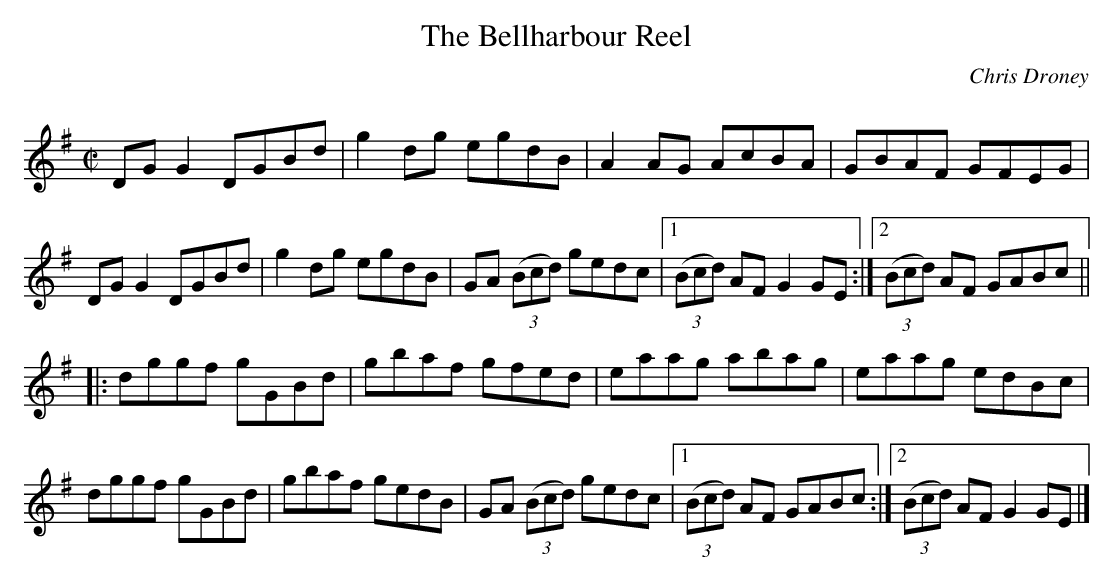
X:1
T:The Bellharbour Reel
C:Chris Droney
Q:333
L:1/8
M:C|
K:G
DG G2 DGBd|g2 dg egdB|A2 AG AcBA|GBAF GFEG|
DG G2 DGBd|g2 dg egdB|GA (3(Bcd) gedc|1(3(Bcd) AF G2 GE:|2(3(Bcd) AF GABc||
|:dggf gGBd|gbaf gfed|eaag abag|eaag edBc|
dggf gGBd|gbaf gedB|GA (3(Bcd) gedc|1(3(Bcd) AF GABc:|2(3(Bcd) AF G2 GE|]
